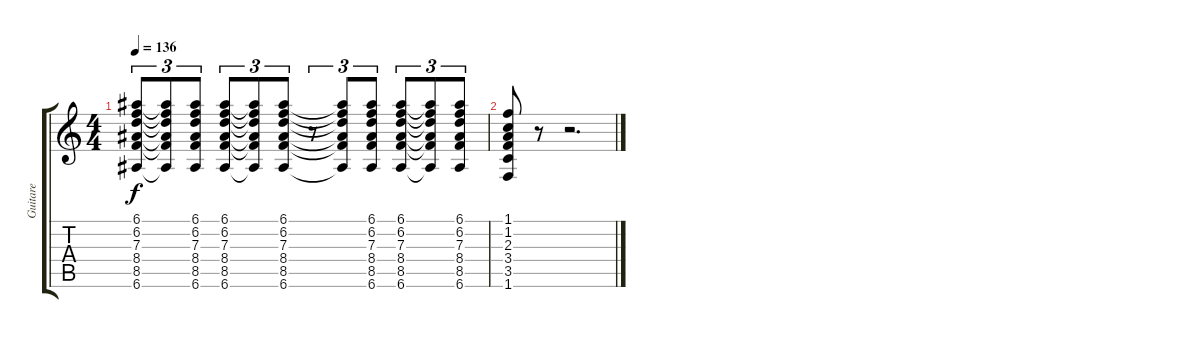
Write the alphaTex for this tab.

\track ("Guitare" "Guitare") {instrument acousticguitarsteel}
\staff {score tabs}
\tuning (E4 B3 G3 D3 A2 E2) {hide}
\ts (4 4)
\tempo 136
\clef g2
\ks c
(6.1 6.2 7.3 8.4 8.5 6.6).8{tu (3 2) dy f} (6.1{t} 6.2{t} 7.3{t} 8.4{t} 8.5{t} 6.6{t}).8{tu (3 2)} (6.1 6.2 7.3 8.4 8.5 6.6).8{tu (3 2)} (6.1 6.2 7.3 8.4 8.5 6.6).8{tu (3 2)} (6.1{t} 6.2{t} 7.3{t} 8.4{t} 8.5{t} 6.6{t}).8{tu (3 2)} (6.1 6.2 7.3 8.4 8.5 6.6).8{tu (3 2)} r.8{tu (3 2)} (6.1{t} 6.2{t} 7.3{t} 8.4{t} 8.5{t} 6.6{t}).8{tu (3 2)} (6.1 6.2 7.3 8.4 8.5 6.6).8{tu (3 2)} (6.1 6.2 7.3 8.4 8.5 6.6).8{tu (3 2)} (6.1{t} 6.2{t} 7.3{t} 8.4{t} 8.5{t} 6.6{t}).8{tu (3 2)} (6.1 6.2 7.3 8.4 8.5 6.6).8{tu (3 2)} |
(1.1 1.2 2.3 3.4 3.5 1.6).8 r.8 r.2{d}
